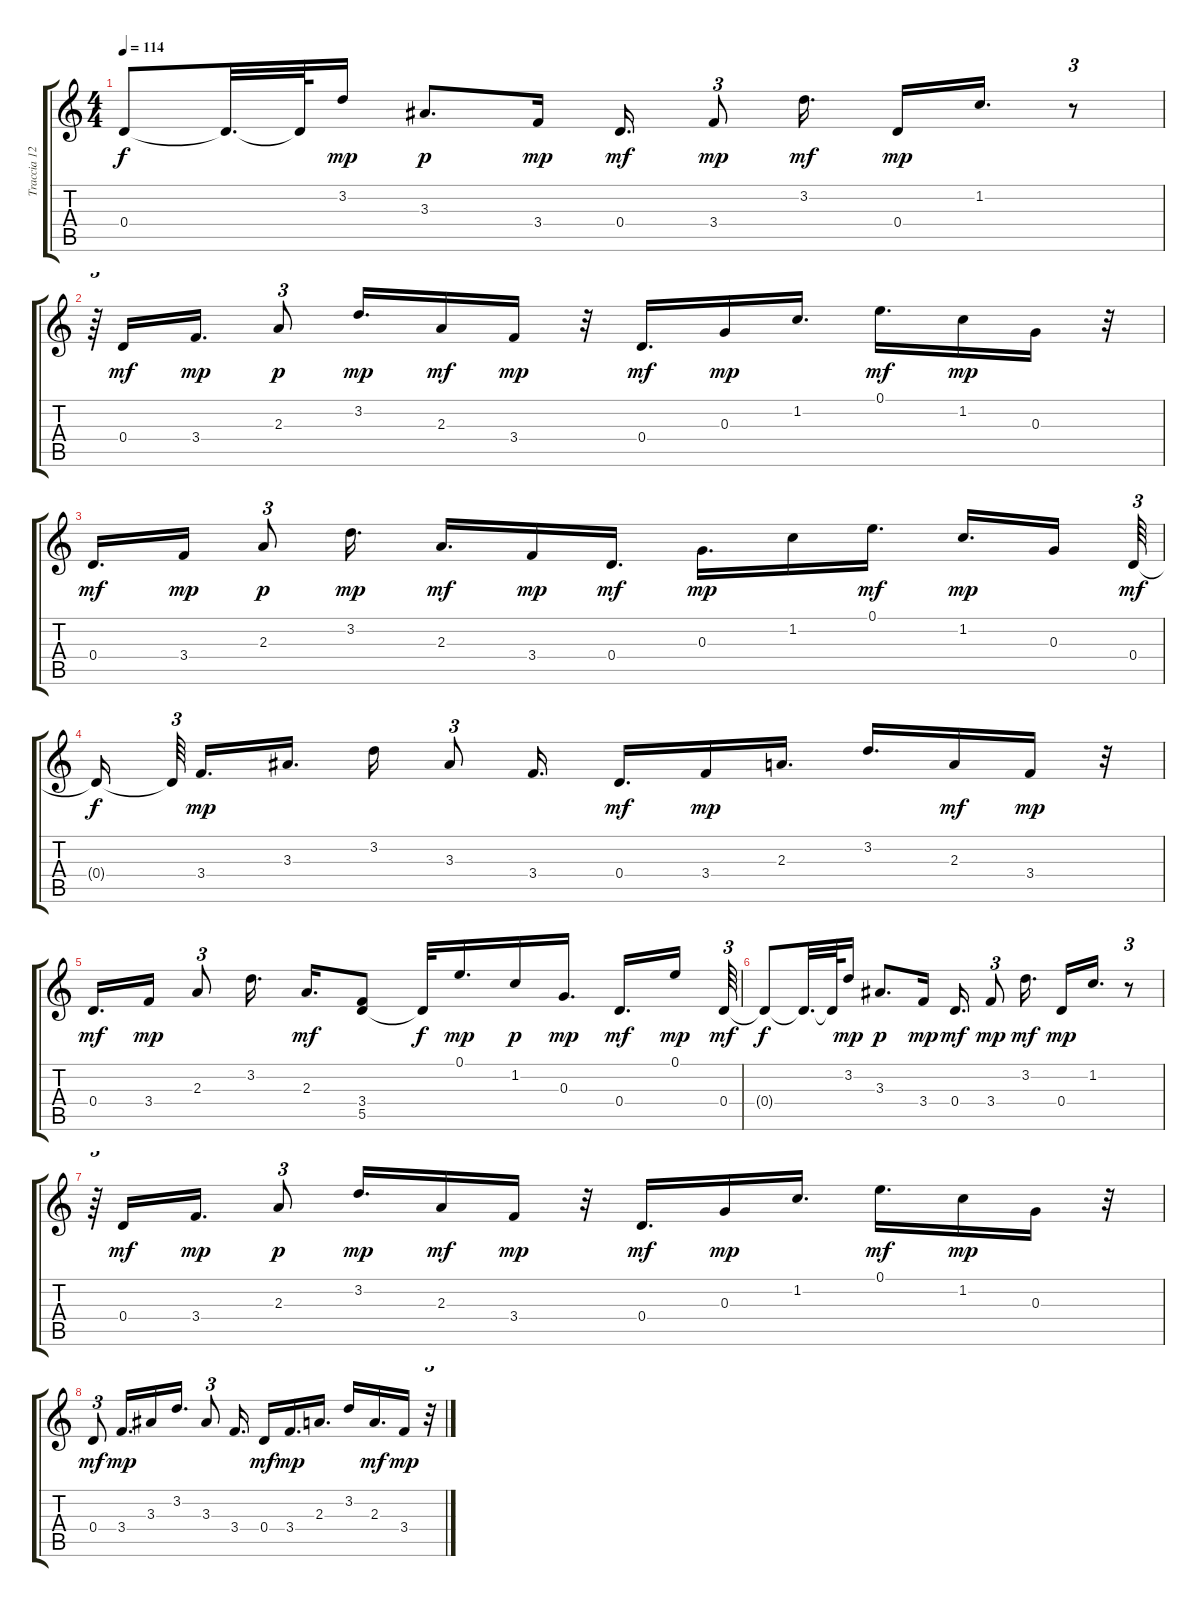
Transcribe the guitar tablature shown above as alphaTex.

\track ("Traccia 12" "Traccia 12") {instrument acousticguitarnylon}
\staff {score tabs}
\tuning (E4 B3 G3 D3 A2 E2) {hide}
\ts (4 4)
\tempo 114
\clef g2
\ks c
0.4{t}.8{dy f} 0.4{t}.32{d} 0.4{t}.64 3.2.16{dy mp} 3.3.8{d dy p} 3.4.16{dy mp} 0.4.16{d dy mf} 3.4.8{tu (3 2) dy mp} 3.2.16{d dy mf} 0.4.16{dy mp} 1.2.16{d} r.8{tu (3 2)} |
r.64{tu (3 2)} 0.4.16{dy mf} 3.4.16{d dy mp} 2.3.8{tu (3 2) dy p} 3.2.16{d dy mp} 2.3.16{dy mf} 3.4.16{dy mp} r.32 0.4.16{d dy mf} 0.3.16{dy mp} 1.2.16{d} 0.1.16{d dy mf} 1.2.16{dy mp} 0.3.16 r.32 |
0.4.16{d dy mf} 3.4.16{dy mp} 2.3.8{tu (3 2) dy p} 3.2.16{d dy mp} 2.3.16{d dy mf} 3.4.16{dy mp} 0.4.16{d dy mf} 0.3.16{d dy mp} 1.2.16 0.1.16{d dy mf} 1.2.16{d dy mp} 0.3.16 0.4.64{tu (3 2) dy mf} |
0.4{t}.16{dy f} 0.4{t}.64{tu (3 2)} 3.4.16{d dy mp} 3.3.16{d} 3.2.16 3.3.8{tu (3 2)} 3.4.16{d} 0.4.16{d dy mf} 3.4.16{dy mp} 2.3.16{d} 3.2.16{d} 2.3.16{dy mf} 3.4.16{dy mp} r.32 |
0.4.16{d dy mf} 3.4.16{dy mp} 2.3.8{tu (3 2)} 3.2.16{d} 2.3.16{d dy mf} (3.4 5.5).8 5.5{t}.32{dy f} 0.1.16{d dy mp} 1.2.16{dy p} 0.3.16{d dy mp} 0.4.16{d dy mf} 0.1.16{dy mp} 0.4.64{tu (3 2) dy mf} |
0.4{t}.8{dy f} 0.4{t}.32{d} 0.4{t}.64 3.2.16{dy mp} 3.3.8{d dy p} 3.4.16{dy mp} 0.4.16{d dy mf} 3.4.8{tu (3 2) dy mp} 3.2.16{d dy mf} 0.4.16{dy mp} 1.2.16{d} r.8{tu (3 2)} |
r.64{tu (3 2)} 0.4.16{dy mf} 3.4.16{d dy mp} 2.3.8{tu (3 2) dy p} 3.2.16{d dy mp} 2.3.16{dy mf} 3.4.16{dy mp} r.32 0.4.16{d dy mf} 0.3.16{dy mp} 1.2.16{d} 0.1.16{d dy mf} 1.2.16{dy mp} 0.3.16 r.32 |
0.4.8{tu (3 2) dy mf} 3.4.16{d dy mp} 3.3.16 3.2.16{d} 3.3.8{tu (3 2)} 3.4.16{d} 0.4.16{dy mf} 3.4.16{d dy mp} 2.3.16{d} 3.2.16 2.3.16{d dy mf} 3.4.16{dy mp} r.32{tu (3 2)}
